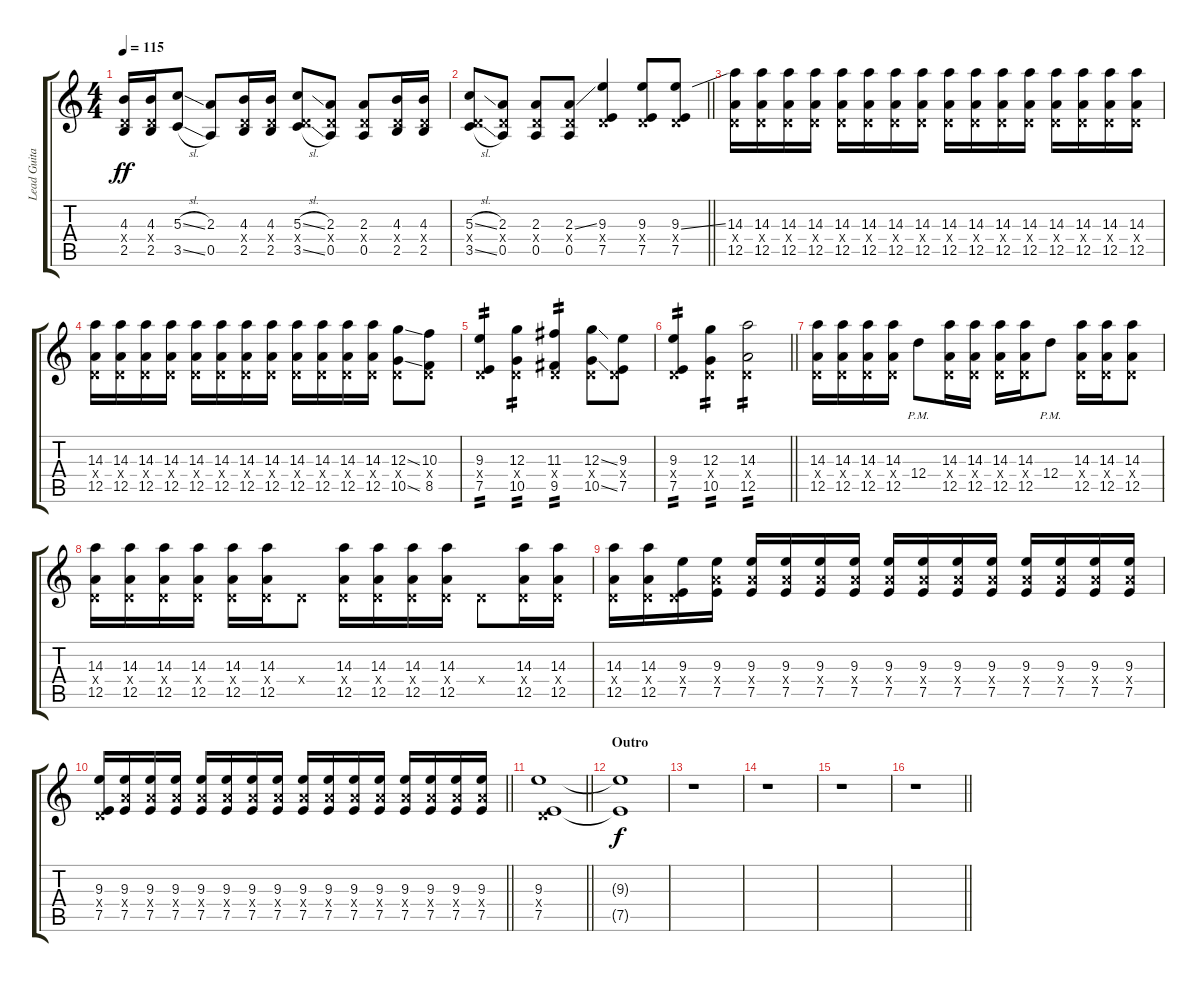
\track ("Lead Guitar(Daniel)" "Lead Guita") {instrument overdrivenguitar}
\staff {score tabs}
\tuning (E4 B3 G3 D3 A2 E2) {hide}
\ts (4 4)
\tempo 115
\clef g2
\ks c
(4.3 0.4{x} 2.5).16{dy ff} (4.3 0.4{x} 2.5).16 (5.3{sl} 3.5{sl}).8 (2.3 0.5).8 (4.3 0.4{x} 2.5).16 (4.3 0.4{x} 2.5).16 (5.3{sl} 0.4{x} 3.5{sl}).8 (2.3 0.4{x} 0.5).8 (2.3 0.4{x} 0.5).8 (4.3 0.4{x} 2.5).16 (4.3 0.4{x} 2.5).16 |
\barLineRight lightlight
(5.3{sl} 0.4{x} 3.5{sl}).8 (2.3 0.4{x} 0.5).8 (2.3 0.4{x} 0.5).8 (2.3{ss} 0.4{x} 0.5).8 (9.3 0.4{x} 7.5).4 (9.3 0.4{x} 7.5).8 (9.3{ss} 0.4{x} 7.5).8 |
(14.3 0.4{x} 12.5).16 (14.3 0.4{x} 12.5).16 (14.3 0.4{x} 12.5).16 (14.3 0.4{x} 12.5).16 (14.3 0.4{x} 12.5).16 (14.3 0.4{x} 12.5).16 (14.3 0.4{x} 12.5).16 (14.3 0.4{x} 12.5).16 (14.3 0.4{x} 12.5).16 (14.3 0.4{x} 12.5).16 (14.3 0.4{x} 12.5).16 (14.3 0.4{x} 12.5).16 (14.3 0.4{x} 12.5).16 (14.3 0.4{x} 12.5).16 (14.3 0.4{x} 12.5).16 (14.3 0.4{x} 12.5).16 |
(14.3 0.4{x} 12.5).16 (14.3 0.4{x} 12.5).16 (14.3 0.4{x} 12.5).16 (14.3 0.4{x} 12.5).16 (14.3 0.4{x} 12.5).16 (14.3 0.4{x} 12.5).16 (14.3 0.4{x} 12.5).16 (14.3 0.4{x} 12.5).16 (14.3 0.4{x} 12.5).16 (14.3 0.4{x} 12.5).16 (14.3 0.4{x} 12.5).16 (14.3 0.4{x} 12.5).16 (12.3{ss} 0.4{x} 10.5{ss}).8 (10.3 0.4{x} 8.5).8 |
(9.3 0.4{x} 7.5).4{tp 2} (12.3 0.4{x} 10.5).4{tp 2} (11.3 0.4{x} 9.5).4{tp 2} (12.3{ss} 0.4{x} 10.5{ss}).8 (9.3 0.4{x} 7.5).8 |
\barLineRight lightlight
(9.3 0.4{x} 7.5).4{tp 2} (12.3 0.4{x} 10.5).4{tp 2} (14.3 0.4{x} 12.5).2{tp 2} |
(14.3 0.4{x} 12.5).16 (14.3 0.4{x} 12.5).16 (14.3 0.4{x} 12.5).16 (14.3 0.4{x} 12.5).16 12.4{pm}.8 (14.3 0.4{x} 12.5).16 (14.3 0.4{x} 12.5).16 (14.3 0.4{x} 12.5).16 (14.3 0.4{x} 12.5).16 12.4{pm}.8 (14.3 0.4{x} 12.5).16 (14.3 0.4{x} 12.5).16 (14.3 0.4{x} 12.5).8 |
(14.3 0.4{x} 12.5).16 (14.3 0.4{x} 12.5).16 (14.3 0.4{x} 12.5).16 (14.3 0.4{x} 12.5).16 (14.3 0.4{x} 12.5).16 (14.3 0.4{x} 12.5).16 0.4{x}.8 (14.3 0.4{x} 12.5).16 (14.3 0.4{x} 12.5).16 (14.3 0.4{x} 12.5).16 (14.3 0.4{x} 12.5).16 0.4{x}.8 (14.3 0.4{x} 12.5).16 (14.3 0.4{x} 12.5).16 |
(14.3 0.4{x} 12.5).16 (14.3 0.4{x} 12.5).16 (9.3 0.4{x} 7.5).16 (9.3 7.4{x} 7.5).16 (9.3 7.4{x} 7.5).16 (9.3 7.4{x} 7.5).16 (9.3 7.4{x} 7.5).16 (9.3 7.4{x} 7.5).16 (9.3 7.4{x} 7.5).16 (9.3 7.4{x} 7.5).16 (9.3 7.4{x} 7.5).16 (9.3 7.4{x} 7.5).16 (9.3 7.4{x} 7.5).16 (9.3 7.4{x} 7.5).16 (9.3 7.4{x} 7.5).16 (9.3 7.4{x} 7.5).16 |
\barLineRight lightlight
(9.3 0.4{x} 7.5).16 (9.3 7.4{x} 7.5).16 (9.3 7.4{x} 7.5).16 (9.3 7.4{x} 7.5).16 (9.3 7.4{x} 7.5).16 (9.3 7.4{x} 7.5).16 (9.3 7.4{x} 7.5).16 (9.3 7.4{x} 7.5).16 (9.3 7.4{x} 7.5).16 (9.3 7.4{x} 7.5).16 (9.3 7.4{x} 7.5).16 (9.3 7.4{x} 7.5).16 (9.3 7.4{x} 7.5).16 (9.3 7.4{x} 7.5).16 (9.3 7.4{x} 7.5).16 (9.3 7.4{x} 7.5).16 |
\barLineRight lightlight
(9.3 0.4{x} 7.5).1 |
\section ("" "Outro")
(9.3{t} 7.5{t}).1{dy f} |
r.1 |
r.1 |
r.1 |
\barLineRight lightlight
r.1
